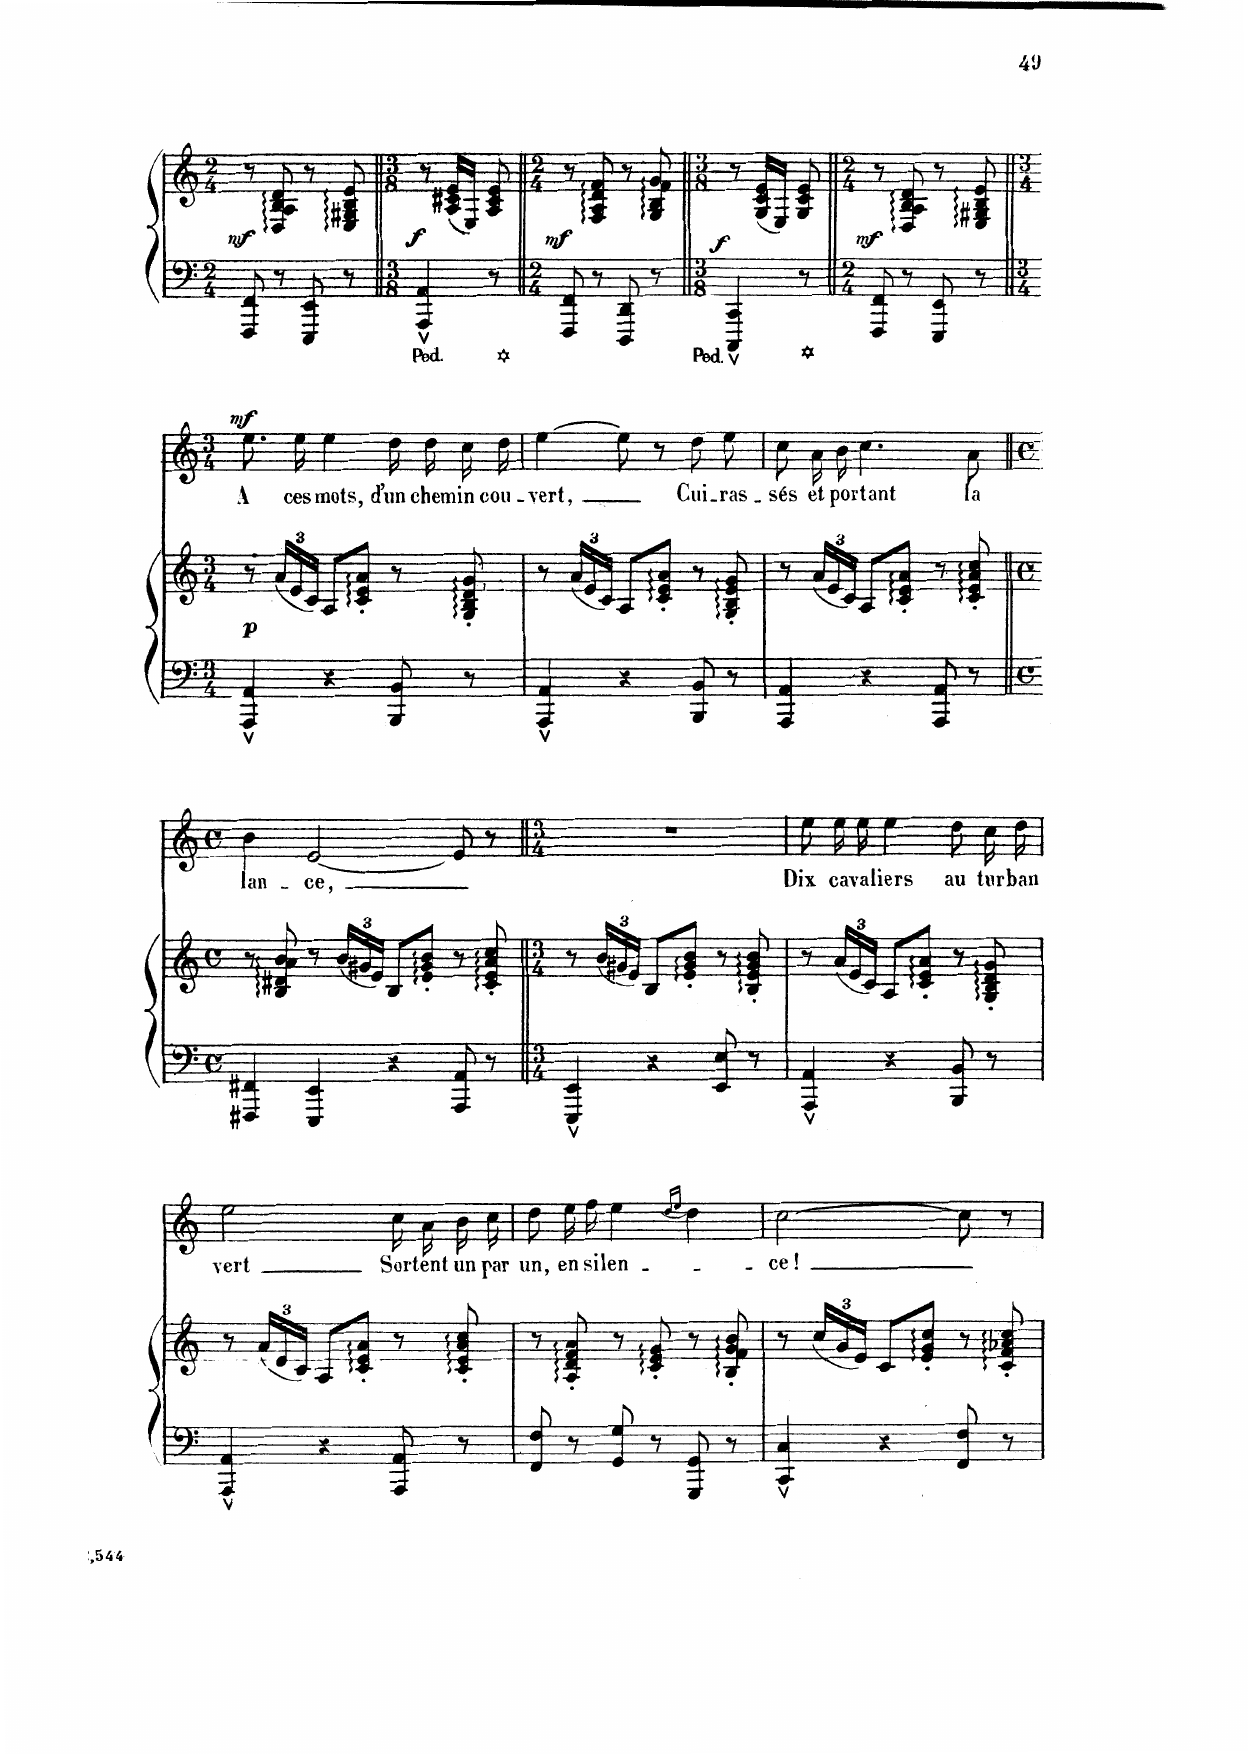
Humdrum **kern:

**kern	**kern	**dynam	**kern	**text	**dynam
*part2	*part2	*part2	*part1	*part1	*part1
*staff3	*staff2	*staff2/3	*staff1	*staff1	*staff1
*I"Piano	*	*	*I"Chant Voice	*	*
*I'Pno	*	*	*	*	*
*clefF4	*clefG2	*	*clefG2	*	*
*k[]	*k[]	*	*k[]	*	*
*M2/4	*M2/4	*	*M2/4	*	*
=44	=44	=44	=44	=44	=44
!	!	!LO:DY:b	!	!	!
8FFF/ 8FF/	8r	mf	2r	.	.
8r	8D/ 8A/ 8B/ 8d/	.	.	.	.
8EEE/ 8EE/	8r	.	.	.	.
8r	8E/ 8G#X/ 8B/ 8e/	.	.	.	.
=45||	=45||	=45||	=45||	=45||	=45||
*M3/8	*M3/8	*	*M3/8	*	*
!	!	!LO:DY:b	!	!	!
4AAA/^^ 4AA/^^	8r	f	4.r	.	.
.	(16A/ 16c#X/ 16e/LL	.	.	.	.
.	16E/JJ)	.	.	.	.
8r	8A/ 8c#/ 8e/	.	.	.	.
=46||	=46||	=46||	=46||	=46||	=46||
*M2/4	*M2/4	*	*M2/4	*	*
!	!	!LO:DY:b	!	!	!
8FFF/ 8FF/	8r	mf	2r	.	.
8r	8F/ 8A/ 8d/ 8f/	.	.	.	.
8DDD/ 8DD/	8r	.	.	.	.
8r	8G/ 8B/ 8f/ 8g/	.	.	.	.
=47||	=47||	=47||	=47||	=47||	=47||
*M3/8	*M3/8	*	*M3/8	*	*
!	!	!LO:DY:b	!	!	!
4CCC/^^ 4CC/^^	8r	f	4.r	.	.
.	(16G/ 16c/ 16e/LL	.	.	.	.
.	16E/JJ)	.	.	.	.
8r	8G/ 8c/ 8e/	.	.	.	.
=48||	=48||	=48||	=48||	=48||	=48||
*M2/4	*M2/4	*	*M2/4	*	*
!	!	!LO:DY:b	!	!	!
8FFF/ 8FF/	8r	mf	2r	.	.
8r	8D/ 8A/ 8B/ 8d/	.	.	.	.
8EEE/ 8EE/	8r	.	.	.	.
8r	8E/ 8G#X/ 8B/ 8e/	.	.	.	.
=49||	=49||	=49||	=49||	=49||	=49||
*M3/4	*M3/4	*	*M3/4	*	*
!	!	!LO:DY:b	!	!	!LO:DY:a
4AAA/^^ 4AA/^^	8r	p	8.ee\	-A	mf
*	*Xbrackettup	*	*	*	*
.	24a/LL	.	.	.	.
.	24e/	.	.	.	.
.	.	.	16ee\	ces	.
.	24c/JJ	.	.	.	.
4r	8A/L	.	4ee\	mots,	.
.	8c/' 8e/' 8a/'J	.	.	.	.
8BBB/ 8BB/	8r	.	16dd\	d'un	.
.	.	.	16dd\	che-	.
8r	8B/' 8d/' 8f/' 8b/'	.	16cc\	-min	.
.	.	.	16dd\	cou-	.
=50	=50	=50	=50	=50	=50
4AAA/^^ 4AA/^^	8r	.	[4ee\	-vert,	.
.	24a/LL	.	.	.	.
.	24e/	.	.	.	.
.	24c/JJ	.	.	.	.
4r	8A/L	.	8ee\]	.	.
.	8c/' 8e/' 8a/'J	.	8r	.	.
8BBB/ 8BB/	8r	.	8dd\	Cui-	.
8r	8G/' 8B/' 8e/' 8g/'	.	8ee\	-ras-	.
=51	=51	=51	=51	=51	=51
4AAA/ 4AA/	8r	.	8cc\	-sés	.
.	24a/LL	.	16a\	et	.
.	24e/	.	.	.	.
.	.	.	16b\	por-	.
.	24c/JJ	.	.	.	.
4r	8A/L	.	4.cc\	-tant	.
.	8c/' 8e/' 8a/'J	.	.	.	.
8AAA/ 8AA/	8r	.	.	.	.
8r	8c/' 8e/' 8a/' 8cc/'	.	8a\	la	.
=52||	=52||	=52||	=52||	=52||	=52||
*M4/4	*M4/4	*	*M4/4	*	*
*met(c)	*met(c)	*	*met(c)	*	*
4FFF#X/ 4FF#X/	8r	.	4b\	lan-	.
.	8B/ 8d#X/ 8a/ 8b/	.	.	.	.
4EEE/ 4EE/	8r	.	[2e/	-ce,	.
.	24b/LL	.	.	.	.
.	24g#X/	.	.	.	.
.	24e/JJ	.	.	.	.
4r	8B/L	.	.	.	.
.	8e/'< 8g#/'< 8b/'<J	.	.	.	.
8AAA/ 8AA/	8r	.	8e/]	.	.
8r	8c/'< 8e/'< 8a/'< 8cc/'<	.	8r	.	.
=53||	=53||	=53||	=53||	=53||	=53||
*M3/4	*M3/4	*	*M3/4	*	*
4EEE/^^ 4EE/^^	8r	.	2.r	.	.
.	24b/LL	.	.	.	.
.	24g#X/	.	.	.	.
.	24e/JJ	.	.	.	.
4r	8B/L	.	.	.	.
.	8e/' 8g#/' 8b/'J	.	.	.	.
8EE/ 8E/	8r	.	.	.	.
8r	8B/' 8e/' 8g#/' 8b/'	.	.	.	.
=54	=54	=54	=54	=54	=54
4AAA/^^ 4AA/^^	8r	.	8ee\	Dix	.
.	24a/LL	.	16ee\	ca-	.
.	24e/	.	.	.	.
.	.	.	16ee\	-va-	.
.	24c/JJ	.	.	.	.
4r	8A/L	.	4ee\	-liers	.
.	8c/' 8e/' 8a/'J	.	.	.	.
8BBB/ 8BB/	8r	.	8dd\	au	.
8r	8G/' 8B/' 8d/' 8g/'	.	16cc\	tur-	.
.	.	.	16dd\	-ban	.
=55	=55	=55	=55	=55	=55
4AAA/^^ 4AA/^^	8r	.	2ee\	vert	.
.	24a/LL	.	.	.	.
.	24e/	.	.	.	.
.	24c/JJ	.	.	.	.
4r	8A/L	.	.	.	.
.	8c/' 8e/' 8a/'J	.	.	.	.
8AAA/ 8AA/	8r	.	16cc\	Sor-	.
.	.	.	16a\	-tent	.
8r	8c/' 8e/' 8a/' 8cc/'	.	16b\	un	.
.	.	.	16cc\	par	.
=56	=56	=56	=56	=56	=56
8FF/ 8F/	8r	.	8dd\	un,	.
8r	8A/' 8d/' 8f/' 8a/'	.	16ee\	en	.
.	.	.	16ff\	si-	.
8GG/ 8G/	8r	.	4ee\	-len-	.
8r	8c/' 8e/' 8g/'	.	.	.	.
.	.	.	(<16qdd/LL	.	.
.	.	.	16qee/JJ	.	.
8GGG/ 8GG/	8r	.	4dd\)	.	.
8r	8B/' 8f/' 8g/' 8b/'	.	.	.	.
=57	=57	=57	=57	=57	=57
4CC/^^ 4C/^^	8r	.	[2cc\	-ce!	.
.	24cc/LL	.	.	.	.
.	24g/	.	.	.	.
.	24e/JJ	.	.	.	.
4r	8c/L	.	.	.	.
.	8e/' 8g/' 8cc/'J	.	.	.	.
8FF/ 8F/	8r	.	8cc\]	.	.
8r	8c/' 8f/' 8a-X/' 8cc/'	.	8r	.	.
=	=	=	=	=	=
*-	*-	*-	*-	*-	*-
